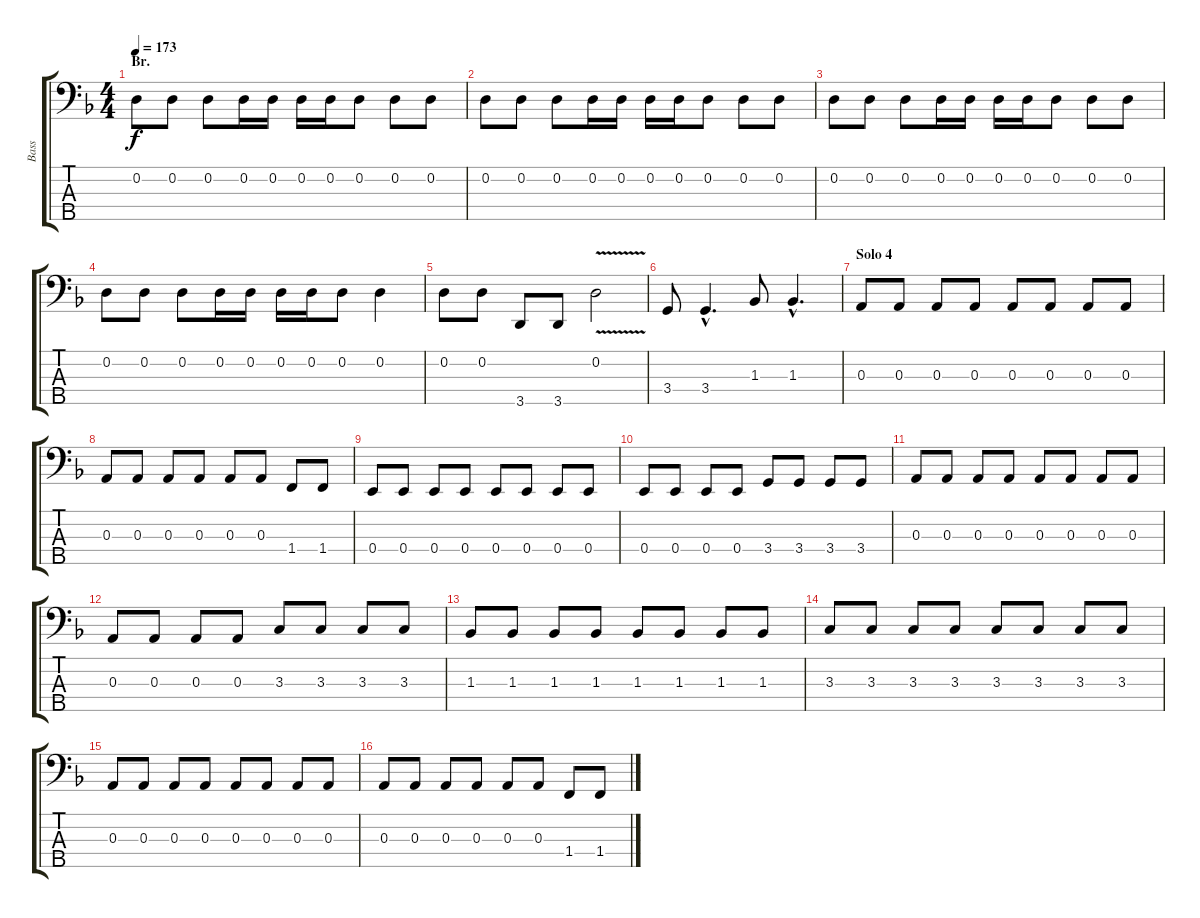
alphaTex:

\track ("Bass" "Bass") {instrument electricbasspick}
\staff {score tabs}
\tuning (G2 D2 A1 E1 B0) {hide}
\ts (4 4)
\section ("" "Br.")
\tempo 173
\clef f4
\ks dminor
0.2.8{dy f} 0.2.8 0.2.8 0.2.16 0.2.16 0.2.16 0.2.16 0.2.8 0.2.8 0.2.8 |
0.2.8 0.2.8 0.2.8 0.2.16 0.2.16 0.2.16 0.2.16 0.2.8 0.2.8 0.2.8 |
0.2.8 0.2.8 0.2.8 0.2.16 0.2.16 0.2.16 0.2.16 0.2.8 0.2.8 0.2.8 |
0.2.8 0.2.8 0.2.8 0.2.16 0.2.16 0.2.16 0.2.16 0.2.8 0.2.4 |
0.2.8 0.2.8 3.5.8 3.5.8 0.2{v}.2 |
3.4.8 3.4{hac}.4{d} 1.3.8 1.3{hac}.4{d} |
\section ("" "Solo 4")
0.3.8 0.3.8 0.3.8 0.3.8 0.3.8 0.3.8 0.3.8 0.3.8 |
0.3.8 0.3.8 0.3.8 0.3.8 0.3.8 0.3.8 1.4.8 1.4.8 |
0.4.8 0.4.8 0.4.8 0.4.8 0.4.8 0.4.8 0.4.8 0.4.8 |
0.4.8 0.4.8 0.4.8 0.4.8 3.4.8 3.4.8 3.4.8 3.4.8 |
0.3.8 0.3.8 0.3.8 0.3.8 0.3.8 0.3.8 0.3.8 0.3.8 |
0.3.8 0.3.8 0.3.8 0.3.8 3.3.8 3.3.8 3.3.8 3.3.8 |
1.3.8 1.3.8 1.3.8 1.3.8 1.3.8 1.3.8 1.3.8 1.3.8 |
3.3.8 3.3.8 3.3.8 3.3.8 3.3.8 3.3.8 3.3.8 3.3.8 |
0.3.8 0.3.8 0.3.8 0.3.8 0.3.8 0.3.8 0.3.8 0.3.8 |
0.3.8 0.3.8 0.3.8 0.3.8 0.3.8 0.3.8 1.4.8 1.4.8
